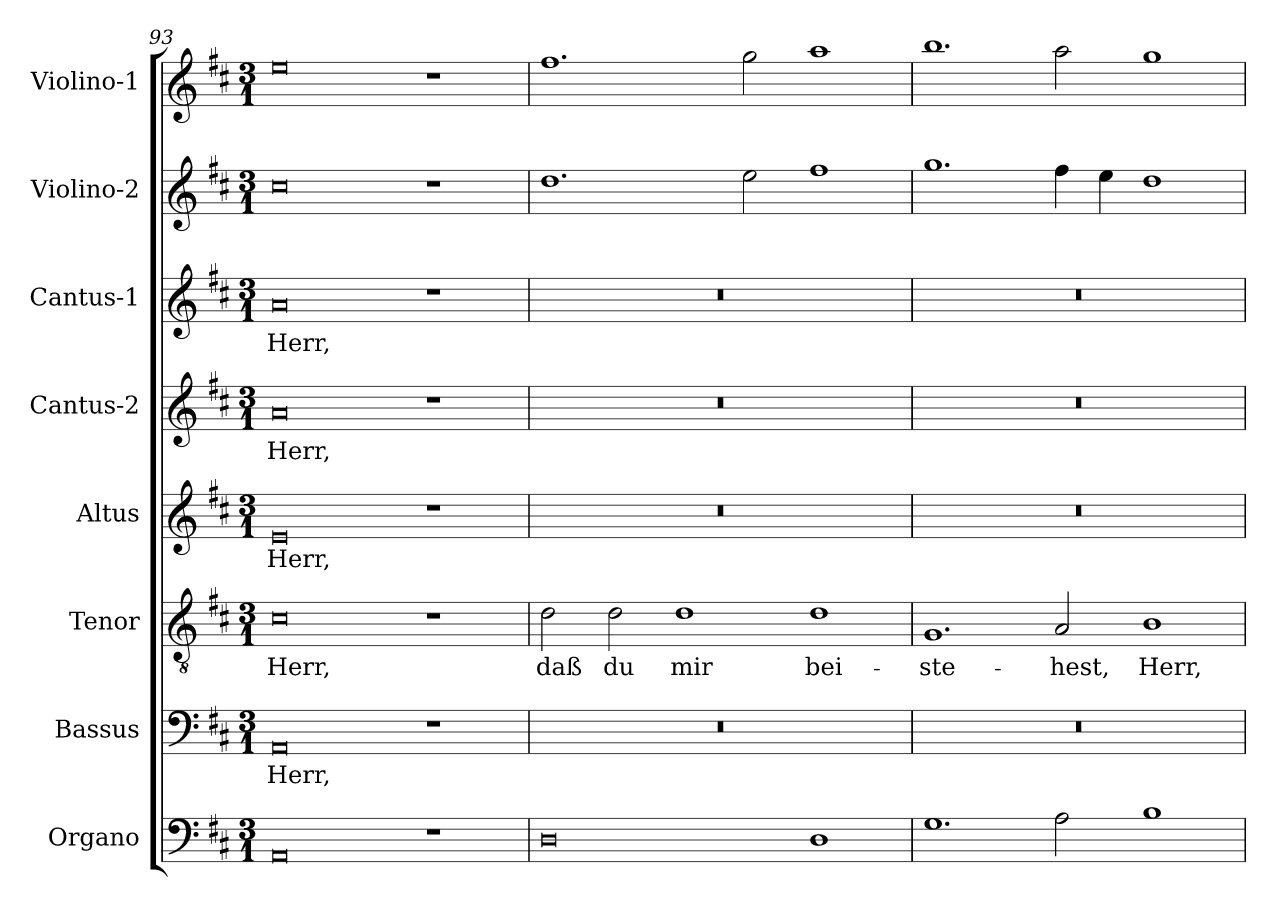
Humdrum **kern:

**kern	**kern	**text	**kern	**text	**kern	**text	**kern	**text	**kern	**text	**kern	**kern
*part8	*part7	*part7	*part6	*part6	*part5	*part5	*part4	*part4	*part3	*part3	*part2	*part1
*staff8	*staff7	*staff7	*staff6	*staff6	*staff5	*staff5	*staff4	*staff4	*staff3	*staff3	*staff2	*staff1
*I"Organo	*I"Bassus	*	*I"Tenor	*	*I"Altus	*	*I"Cantus-2	*	*I"Cantus-1	*	*I"Violino-2	*I"Violino-1
*I'Og	*I'B	*	*I'T	*	*I'A	*	*I'C2	*	*I'C1	*	*I'V2	*I'V1
!!LO:PB:g=z
*clefF4	*clefF4	*	*clefGv2	*	*clefG2	*	*clefG2	*	*clefG2	*	*clefG2	*clefG2
*k[f#c#]	*k[f#c#]	*	*k[f#c#]	*	*k[f#c#]	*	*k[f#c#]	*	*k[f#c#]	*	*k[f#c#]	*k[f#c#]
*D:	*D:	*	*D:	*	*D:	*	*D:	*	*D:	*	*D:	*D:
*M3/1	*M3/1	*	*M3/1	*	*M3/1	*	*M3/1	*	*M3/1	*	*M3/1	*M3/1
=93	=93	=93	=93	=93	=93	=93	=93	=93	=93	=93	=93	=93
!	!	!LO:LY:b	!	!	!	!	!	!	!	!	!	!
!	!	!	!	!LO:LY:b	!	!	!	!	!	!	!	!
!	!	!	!	!	!	!LO:LY:b	!	!	!	!	!	!
!	!	!	!	!	!	!	!	!LO:LY:b	!	!	!	!
!	!	!	!	!	!	!	!	!	!	!LO:LY:b	!	!
0AA	0AA	Herr,	0c#	Herr,	0e	Herr,	0a	Herr,	0a	Herr,	0cc#	0ee
1r	1r	.	1r	.	1r	.	1r	.	1r	.	1r	1r
=94	=94	=94	=94	=94	=94	=94	=94	=94	=94	=94	=94	=94
!	!	!	!	!LO:LY:b	!	!	!	!	!	!	!	!
0D	0.r	.	2d\	daß	0.r	.	0.r	.	0.r	.	1.dd	1.ff#
!	!	!	!	!LO:LY:b	!	!	!	!	!	!	!	!
.	.	.	2d\	du	.	.	.	.	.	.	.	.
!	!	!	!	!LO:LY:b	!	!	!	!	!	!	!	!
.	.	.	1d	mir	.	.	.	.	.	.	.	.
.	.	.	.	.	.	.	.	.	.	.	2ee\	2gg\
!	!	!	!	!LO:LY:b	!	!	!	!	!	!	!	!
1D	.	.	1d	bei-	.	.	.	.	.	.	1ff#	1aa
=95	=95	=95	=95	=95	=95	=95	=95	=95	=95	=95	=95	=95
!	!	!	!	!LO:LY:b	!	!	!	!	!	!	!	!
1.G	0.r	.	1.G	-ste-	0.r	.	0.r	.	0.r	.	1.gg	1.bb
!	!	!	!	!LO:LY:b	!	!	!	!	!	!	!	!
2A\	.	.	2A/	-hest,	.	.	.	.	.	.	4ff#\	2aa\
.	.	.	.	.	.	.	.	.	.	.	4ee\	.
!	!	!	!	!LO:LY:b	!	!	!	!	!	!	!	!
1B	.	.	1B	Herr,	.	.	.	.	.	.	1dd	1gg
=	=	=	=	=	=	=	=	=	=	=	=	=
*-	*-	*-	*-	*-	*-	*-	*-	*-	*-	*-	*-	*-
